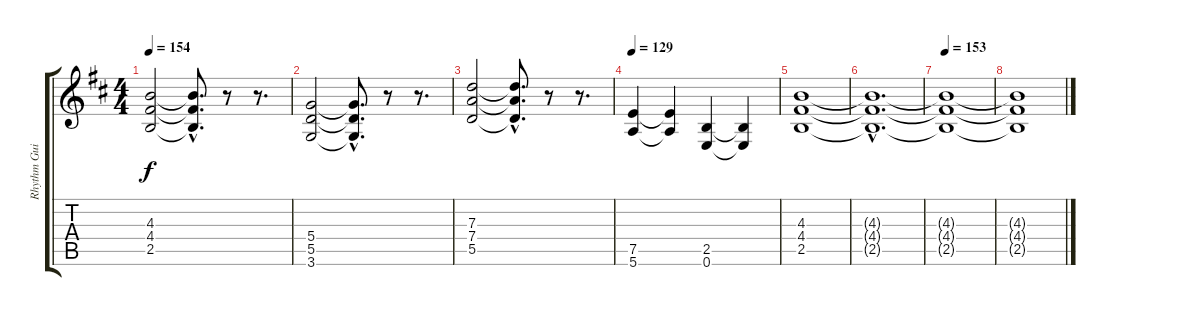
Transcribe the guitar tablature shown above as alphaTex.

\track ("Rhythm Guitar 1" "Rhythm Gui") {instrument distortionguitar}
\staff {score tabs}
\tuning (E4 B3 G3 D3 A2 E2) {hide}
\ts (4 4)
\tempo 154
\clef g2
\ks d
(4.3 4.4 2.5).2{dy f} (4.3{hac t} 4.4{hac t} 2.5{hac t}).8{d} r.8 r.8{d} |
(5.4 5.5 3.6).2 (5.4{hac t} 5.5{hac t} 3.6{hac t}).8{d} r.8 r.8{d} |
(7.3 7.4 5.5).2 (7.3{hac t} 7.4{hac t} 5.5{hac t}).8{d} r.8 r.8{d} |
\tempo 129
(7.5 5.6).4 (7.5{t} 5.6{t}).4 (2.5 0.6).4 (2.5{t} 0.6{t}).4 |
(4.3 4.4 2.5).1{volume 0} |
(4.3{hac t} 4.4{hac t} 2.5{hac t}).1{d} |
\tempo 153
(4.3{t} 4.4{t} 2.5{t}).1 |
(4.3{t} 4.4{t} 2.5{t}).1
